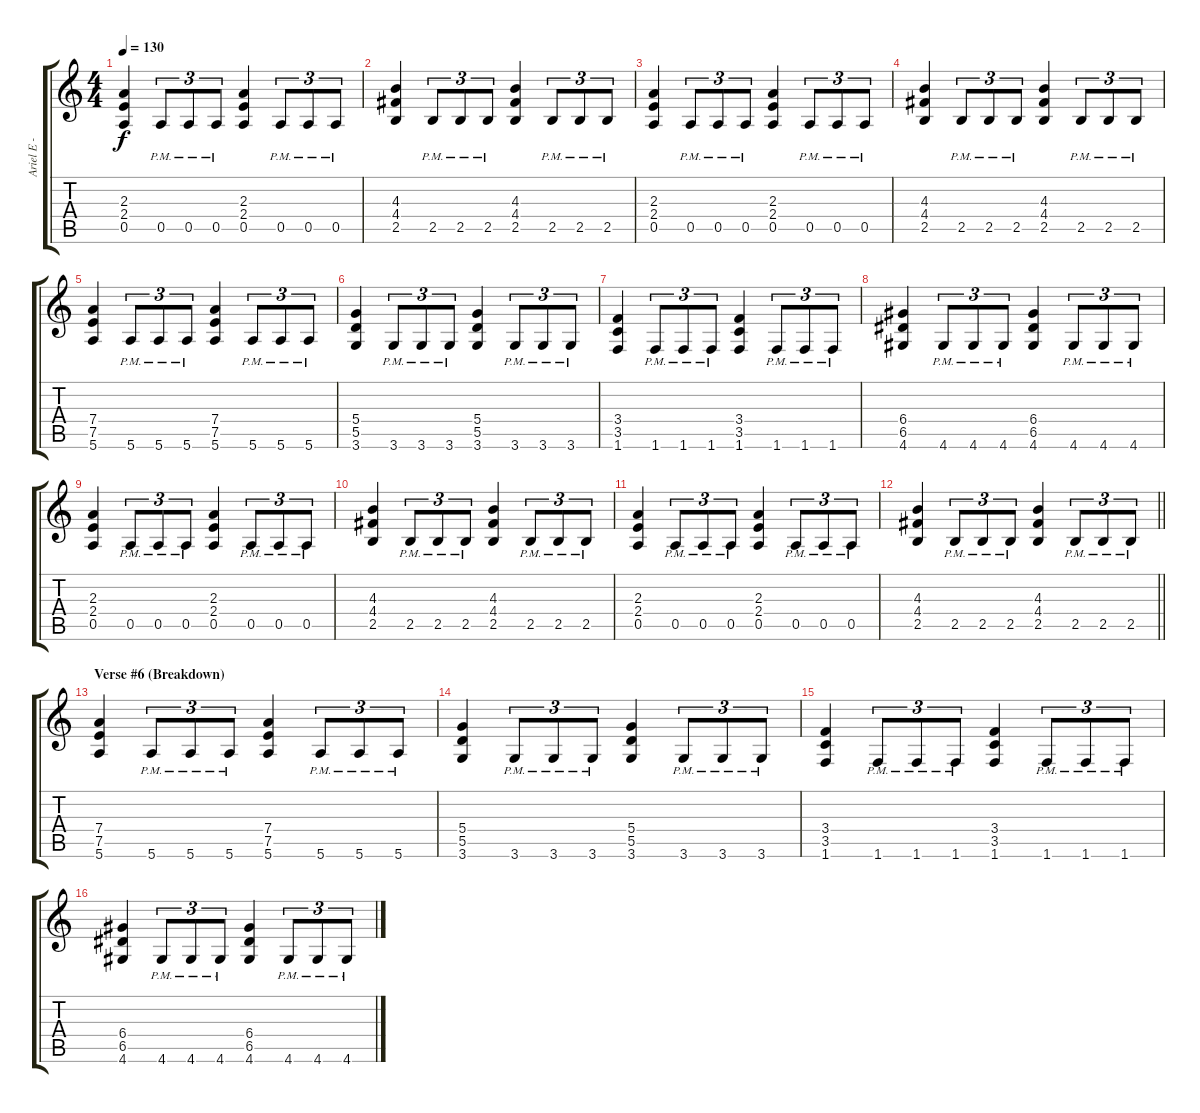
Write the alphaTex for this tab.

\track ("Ariel E - Rhythm Guitar" "Ariel E - ") {instrument overdrivenguitar}
\staff {score tabs}
\tuning (E4 B3 G3 D3 A2 E2) {hide}
\ts (4 4)
\tempo 130
\clef g2
\ks c
(2.3 2.4 0.5).4{dy f} 0.5{pm}.8{tu (3 2)} 0.5{pm}.8{tu (3 2)} 0.5{pm}.8{tu (3 2)} (2.3 2.4 0.5).4 0.5{pm}.8{tu (3 2)} 0.5{pm}.8{tu (3 2)} 0.5{pm}.8{tu (3 2)} |
(4.3 4.4 2.5).4 2.5{pm}.8{tu (3 2)} 2.5{pm}.8{tu (3 2)} 2.5{pm}.8{tu (3 2)} (4.3 4.4 2.5).4 2.5{pm}.8{tu (3 2)} 2.5{pm}.8{tu (3 2)} 2.5{pm}.8{tu (3 2)} |
(2.3 2.4 0.5).4 0.5{pm}.8{tu (3 2)} 0.5{pm}.8{tu (3 2)} 0.5{pm}.8{tu (3 2)} (2.3 2.4 0.5).4 0.5{pm}.8{tu (3 2)} 0.5{pm}.8{tu (3 2)} 0.5{pm}.8{tu (3 2)} |
(4.3 4.4 2.5).4 2.5{pm}.8{tu (3 2)} 2.5{pm}.8{tu (3 2)} 2.5{pm}.8{tu (3 2)} (4.3 4.4 2.5).4 2.5{pm}.8{tu (3 2)} 2.5{pm}.8{tu (3 2)} 2.5{pm}.8{tu (3 2)} |
(7.4 7.5 5.6).4 5.6{pm}.8{tu (3 2)} 5.6{pm}.8{tu (3 2)} 5.6{pm}.8{tu (3 2)} (7.4 7.5 5.6).4 5.6{pm}.8{tu (3 2)} 5.6{pm}.8{tu (3 2)} 5.6{pm}.8{tu (3 2)} |
(5.4 5.5 3.6).4 3.6{pm}.8{tu (3 2)} 3.6{pm}.8{tu (3 2)} 3.6{pm}.8{tu (3 2)} (5.4 5.5 3.6).4 3.6{pm}.8{tu (3 2)} 3.6{pm}.8{tu (3 2)} 3.6{pm}.8{tu (3 2)} |
(3.4 3.5 1.6).4 1.6{pm}.8{tu (3 2)} 1.6{pm}.8{tu (3 2)} 1.6{pm}.8{tu (3 2)} (3.4 3.5 1.6).4 1.6{pm}.8{tu (3 2)} 1.6{pm}.8{tu (3 2)} 1.6{pm}.8{tu (3 2)} |
(6.4 6.5 4.6).4 4.6{pm}.8{tu (3 2)} 4.6{pm}.8{tu (3 2)} 4.6{pm}.8{tu (3 2)} (6.4 6.5 4.6).4 4.6{pm}.8{tu (3 2)} 4.6{pm}.8{tu (3 2)} 4.6{pm}.8{tu (3 2)} |
(2.3 2.4 0.5).4 0.5{pm}.8{tu (3 2)} 0.5{pm}.8{tu (3 2)} 0.5{pm}.8{tu (3 2)} (2.3 2.4 0.5).4 0.5{pm}.8{tu (3 2)} 0.5{pm}.8{tu (3 2)} 0.5{pm}.8{tu (3 2)} |
(4.3 4.4 2.5).4 2.5{pm}.8{tu (3 2)} 2.5{pm}.8{tu (3 2)} 2.5{pm}.8{tu (3 2)} (4.3 4.4 2.5).4 2.5{pm}.8{tu (3 2)} 2.5{pm}.8{tu (3 2)} 2.5{pm}.8{tu (3 2)} |
(2.3 2.4 0.5).4 0.5{pm}.8{tu (3 2)} 0.5{pm}.8{tu (3 2)} 0.5{pm}.8{tu (3 2)} (2.3 2.4 0.5).4 0.5{pm}.8{tu (3 2)} 0.5{pm}.8{tu (3 2)} 0.5{pm}.8{tu (3 2)} |
\barLineRight lightlight
(4.3 4.4 2.5).4 2.5{pm}.8{tu (3 2)} 2.5{pm}.8{tu (3 2)} 2.5{pm}.8{tu (3 2)} (4.3 4.4 2.5).4 2.5{pm}.8{tu (3 2)} 2.5{pm}.8{tu (3 2)} 2.5{pm}.8{tu (3 2)} |
\section ("" "Verse #6 (Breakdown)")
(7.4 7.5 5.6).4 5.6{pm}.8{tu (3 2)} 5.6{pm}.8{tu (3 2)} 5.6{pm}.8{tu (3 2)} (7.4 7.5 5.6).4 5.6{pm}.8{tu (3 2)} 5.6{pm}.8{tu (3 2)} 5.6{pm}.8{tu (3 2)} |
(5.4 5.5 3.6).4 3.6{pm}.8{tu (3 2)} 3.6{pm}.8{tu (3 2)} 3.6{pm}.8{tu (3 2)} (5.4 5.5 3.6).4 3.6{pm}.8{tu (3 2)} 3.6{pm}.8{tu (3 2)} 3.6{pm}.8{tu (3 2)} |
(3.4 3.5 1.6).4 1.6{pm}.8{tu (3 2)} 1.6{pm}.8{tu (3 2)} 1.6{pm}.8{tu (3 2)} (3.4 3.5 1.6).4 1.6{pm}.8{tu (3 2)} 1.6{pm}.8{tu (3 2)} 1.6{pm}.8{tu (3 2)} |
(6.4 6.5 4.6).4 4.6{pm}.8{tu (3 2)} 4.6{pm}.8{tu (3 2)} 4.6{pm}.8{tu (3 2)} (6.4 6.5 4.6).4 4.6{pm}.8{tu (3 2)} 4.6{pm}.8{tu (3 2)} 4.6{pm}.8{tu (3 2)}
